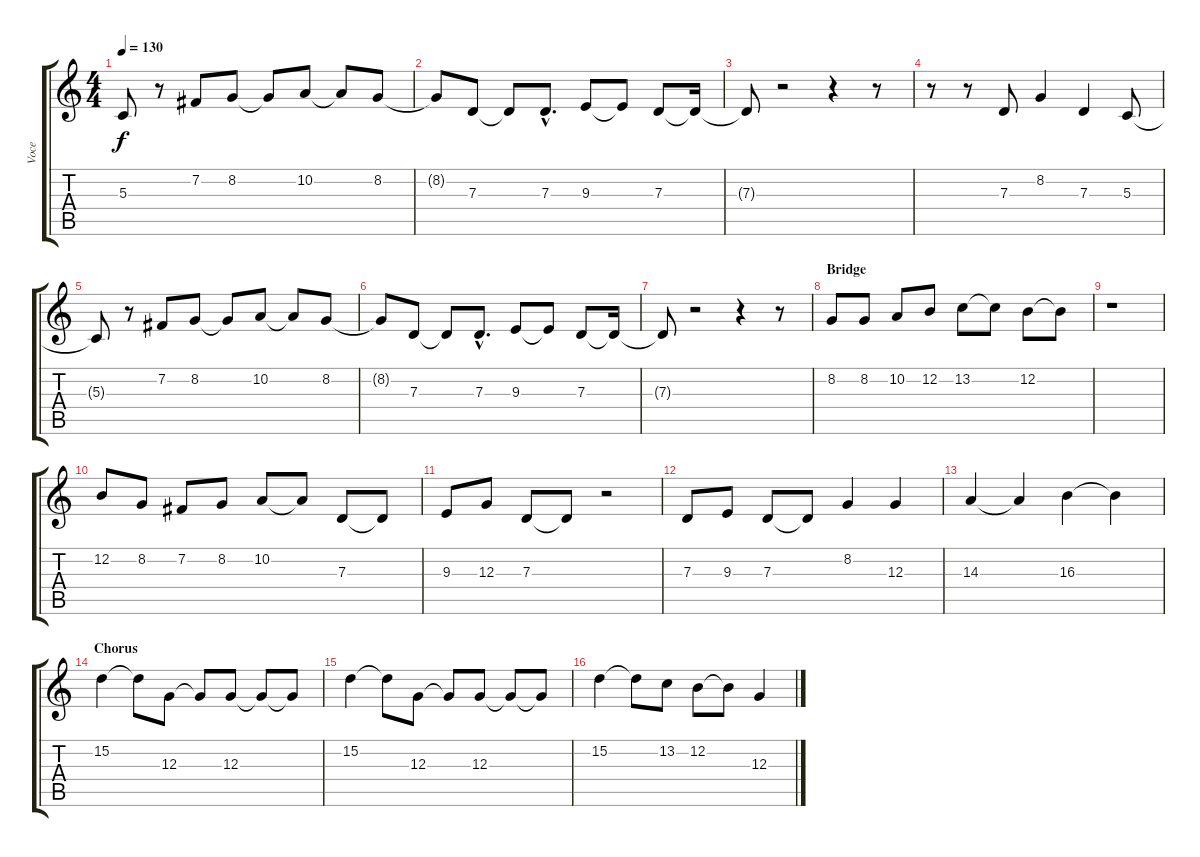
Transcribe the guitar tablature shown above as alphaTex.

\track ("Voce" "Voce") {instrument reedorgan}
\staff {score tabs}
\tuning (E4 B3 G3 D3 A2 E2) {hide}
\ts (4 4)
\tempo 130
\clef g2
\ks c
5.3{t}.8{dy f} r.8 7.2.8 8.2.8 8.2{t}.8 10.2.8 10.2{t}.8 8.2.8 |
8.2{t}.8 7.3.8 7.3{t}.8 7.3{hac}.8{d} 9.3.8 9.3{t}.8 7.3.8 7.3{t}.16 |
7.3{t}.8 r.2 r.4 r.8 |
r.8 r.8 7.3.8 8.2.4 7.3.4 5.3.8 |
5.3{t}.8 r.8 7.2.8 8.2.8 8.2{t}.8 10.2.8 10.2{t}.8 8.2.8 |
8.2{t}.8 7.3.8 7.3{t}.8 7.3{hac}.8{d} 9.3.8 9.3{t}.8 7.3.8 7.3{t}.16 |
7.3{t}.8 r.2 r.4 r.8 |
\section ("" "Bridge")
8.2.8 8.2.8 10.2.8 12.2.8 13.2.8 13.2{t}.8 12.2.8 12.2{t}.8 |
r.1 |
12.2.8 8.2.8 7.2.8 8.2.8 10.2.8 10.2{t}.8 7.3.8 7.3{t}.8 |
9.3.8 12.3.8 7.3.8 7.3{t}.8 r.2 |
7.3.8 9.3.8 7.3.8 7.3{t}.8 8.2.4 12.3.4 |
14.3.4 14.3{t}.4 16.3.4 16.3{t}.4 |
\section ("" "Chorus")
15.2.4 15.2{t}.8 12.3.8 12.3{t}.8 12.3.8 12.3{t}.8 12.3{t}.8 |
15.2.4 15.2{t}.8 12.3.8 12.3{t}.8 12.3.8 12.3{t}.8 12.3{t}.8 |
15.2.4 15.2{t}.8 13.2.8 12.2.8 12.2{t}.8 12.3.4
